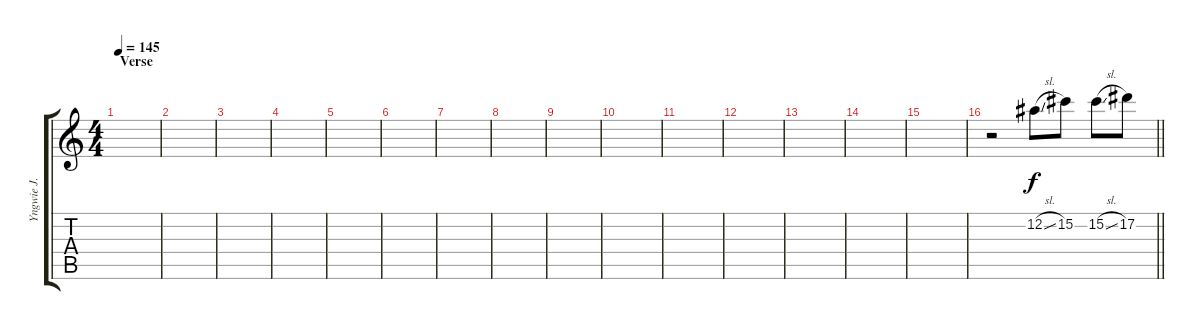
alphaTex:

\track ("Yngwie J. Malmsteen" "Yngwie J. ") {instrument overdrivenguitar}
\staff {score tabs}
\tuning (Eb4 Bb3 Gb3 Db3 Ab2 Eb2) {hide}
\ts (4 4)
\section ("" "Verse")
\tempo 145
\clef g2
\ks c
|
|
|
|
|
|
|
|
|
|
|
|
|
|
|
\barLineRight lightlight
r.2 12.2{sl}.8 15.2.8 15.2{sl}.8 17.2.8
